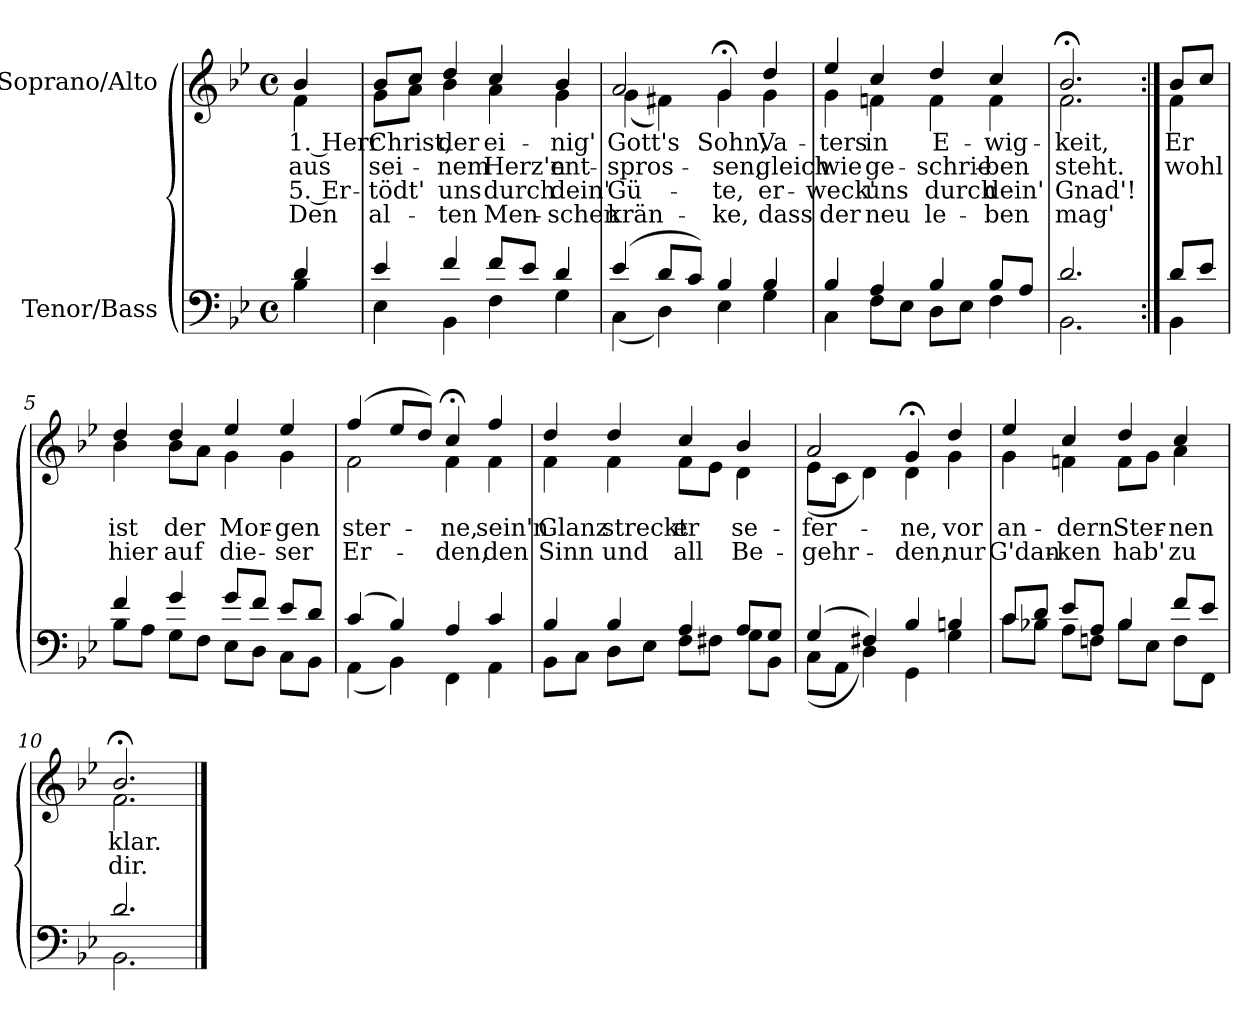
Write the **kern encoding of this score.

**kern	**kern	**text	**text	**text	**text
*part2	*part1	*part1	*part1	*part1	*part1
*staff2	*staff1	*staff1	*staff1	*staff1	*staff1
*I"Tenor/Bass	*I"Soprano/Alto	*	*	*	*
*clefF4	*clefG2	*	*	*	*
*k[b-e-]	*k[b-e-]	*	*	*	*
*M4/4	*M4/4	*	*	*	*
*met(c)	*met(c)	*	*	*	*
=	=	=	=	=	=
*^	*	*	*	*	*
!	!	!	!LO:LY:b	!LO:LY:b	!LO:LY:b	!LO:LY:b
*	*	*^	*	*	*	*
4d/	4B-\	4b-/	4f\	1. Herr	aus	5. Er-	Den
=1	=1	=1	=1	=1	=1	=1	=1
!	!	!	!	!LO:LY:b	!LO:LY:b	!LO:LY:b	!LO:LY:b
4e-/	4E-\	8b-/L	8g\L	Christ,	sei-	-tödt'	al-
.	.	8cc/J	8a\J	.	.	.	.
!	!	!	!	!LO:LY:b	!LO:LY:b	!LO:LY:b	!LO:LY:b
4f/	4BB-\	4dd/	4b-\	der	-nem	uns	-ten
!	!	!	!	!LO:LY:b	!LO:LY:b	!LO:LY:b	!LO:LY:b
8f/L	4F\	4cc/	4a\	ei-	Herz'n	durch	Men-
8e-/J	.	.	.	.	.	.	.
!	!	!	!	!LO:LY:b	!LO:LY:b	!LO:LY:b	!LO:LY:b
4d/	4G\	4b-/	4g\	-nig'	ent-	dein'	-schen
=2	=2	=2	=2	=2	=2	=2	=2
!	!	!	!	!LO:LY:b	!LO:LY:b	!LO:LY:b	!LO:LY:b
(4e-/	(4C\	2a/	(4g\	Gott's	-spros-	Gü-	krän-
8d/L	4D\)	.	4f#X\)	.	.	.	.
8c/J)	.	.	.	.	.	.	.
!	!	!	!	!LO:LY:b	!LO:LY:b	!LO:LY:b	!LO:LY:b
4B-/	4E-\	4g;</	4g\	Sohn,	-sen,	-te,	-ke,
!	!	!	!	!LO:LY:b	!LO:LY:b	!LO:LY:b	!LO:LY:b
4B-/	4G\	4dd/	4g\	Va-	gleich	er-	dass
=3	=3	=3	=3	=3	=3	=3	=3
!	!	!	!	!LO:LY:b	!LO:LY:b	!LO:LY:b	!LO:LY:b
4B-/	4C\	4ee-/	4g\	-ters	wie	-weck'	der
!	!	!	!	!LO:LY:b	!LO:LY:b	!LO:LY:b	!LO:LY:b
4A/	8F\L	4cc/	4fn\	in	ge-	uns	neu
.	8E-\J	.	.	.	.	.	.
!	!	!	!	!LO:LY:b	!LO:LY:b	!LO:LY:b	!LO:LY:b
4B-/	8D\L	4dd/	4f\	E-	-schrie-	durch	le-
.	8E-\J	.	.	.	.	.	.
!	!	!	!	!LO:LY:b	!LO:LY:b	!LO:LY:b	!LO:LY:b
8B-/L	4F\	4cc/	4f\	-wig-	-ben	dein'	-ben
8A/J	.	.	.	.	.	.	.
=4	=4	=4	=4	=4	=4	=4	=4
!	!	!	!	!LO:LY:b	!LO:LY:b	!LO:LY:b	!LO:LY:b
2.d/	2.BB-\	2.b-;</	2.f\	-keit,	steht.	Gnad'!	mag'
!!LO:LB:g=z	!!
=4X1:|!	=4X1:|!	=4X1:|!	=4X1:|!	=4X1:|!	=4X1:|!	=4X1:|!	=4X1:|!
!	!	!	!	!LO:LY:b	!LO:LY:b	!	!
8d/L	4BB-\	8b-/L	4f\	Er	wohl	.	.
8e-/J	.	8cc/J	.	.	.	.	.
=5	=5	=5	=5	=5	=5	=5	=5
!	!	!	!	!LO:LY:b	!LO:LY:b	!	!
4f/	8B-\L	4dd/	4b-\	ist	hier	.	.
.	8A\J	.	.	.	.	.	.
!	!	!	!	!LO:LY:b	!LO:LY:b	!	!
4g/	8G\L	4dd/	8b-\L	der	auf	.	.
.	8F\J	.	8a\J	.	.	.	.
!	!	!	!	!LO:LY:b	!LO:LY:b	!	!
8g/L	8E-\L	4ee-/	4g\	Mor-	die-	.	.
8f/J	8D\J	.	.	.	.	.	.
!	!	!	!	!LO:LY:b	!LO:LY:b	!	!
8e-/L	8C\L	4ee-/	4g\	-gen	-ser	.	.
8d/J	8BB-\J	.	.	.	.	.	.
=6	=6	=6	=6	=6	=6	=6	=6
!	!	!	!	!LO:LY:b	!LO:LY:b	!	!
(4c/	(4AA\	(4ff/	2f\	ster-	Er-	.	.
4B-/)	4BB-\)	8ee-/L	.	.	.	.	.
.	.	8dd/J)	.	.	.	.	.
!	!	!	!	!LO:LY:b	!LO:LY:b	!	!
4A/	4FF\	4cc;</	4f\	-ne,	-den,	.	.
!	!	!	!	!LO:LY:b	!LO:LY:b	!	!
4c/	4AA\	4ff/	4f\	sein'n	den	.	.
=7	=7	=7	=7	=7	=7	=7	=7
!	!	!	!	!LO:LY:b	!LO:LY:b	!	!
4B-/	8BB-\L	4dd/	4f\	Glanz	Sinn	.	.
.	8C\J	.	.	.	.	.	.
!	!	!	!	!LO:LY:b	!LO:LY:b	!	!
4B-/	8D\L	4dd/	4f\	streckt	und	.	.
.	8E-\J	.	.	.	.	.	.
!	!	!	!	!LO:LY:b	!LO:LY:b	!	!
4A/	8F\L	4cc/	8f\L	er	all	.	.
.	8F#X\J	.	8e-\J	.	.	.	.
!	!	!	!	!LO:LY:b	!LO:LY:b	!	!
8A/L	8G\L	4b-/	4d\	se-	Be-	.	.
8G/J	8BB-\J	.	.	.	.	.	.
!!LO:LB:g=z	!!
=8	=8	=8	=8	=8	=8	=8	=8
!	!	!	!	!LO:LY:b	!LO:LY:b	!	!
(4G/	(8C\L	2a/	(8e-\L	fer-	-gehr-	.	.
.	8AA\J	.	8c\J	.	.	.	.
4F#X/)	4D\)	.	4d\)	.	.	.	.
!	!	!	!	!LO:LY:b	!LO:LY:b	!	!
4B-/	4GG\	4g;</	4d\	ne,	-den,	.	.
!	!	!	!	!LO:LY:b	!LO:LY:b	!	!
4Bn/	4G\	4dd/	4g\	vor	nur	.	.
=9	=9	=9	=9	=9	=9	=9	=9
!	!	!	!	!LO:LY:b	!LO:LY:b	!	!
8c/L	8c\L	4ee-/	4g\	an-	G'dan-	.	.
8d/J	8B-X\J	.	.	.	.	.	.
!	!	!	!	!LO:LY:b	!LO:LY:b	!	!
8e-/L	8A\L	4cc/	4fn\	-dern	-ken	.	.
8A/J	8Fn\J	.	.	.	.	.	.
!	!	!	!	!LO:LY:b	!LO:LY:b	!	!
4B-/	8B-\L	4dd/	8f\L	Ster-	hab'	.	.
.	8E-\J	.	8g\J	.	.	.	.
!	!	!	!	!LO:LY:b	!LO:LY:b	!	!
8f/L	8F\L	4cc/	4a\	-nen	zu	.	.
8e-/J	8FF\J	.	.	.	.	.	.
=10	=10	=10	=10	=10	=10	=10	=10
!	!	!	!	!LO:LY:b	!LO:LY:b	!	!
2.d/	2.BB-\	2.b-;</	2.f\	klar.	dir.	.	.
*v	*v	*	*	*	*	*	*
*	*v	*v	*	*	*	*
==	==	==	==	==	==
*-	*-	*-	*-	*-	*-
